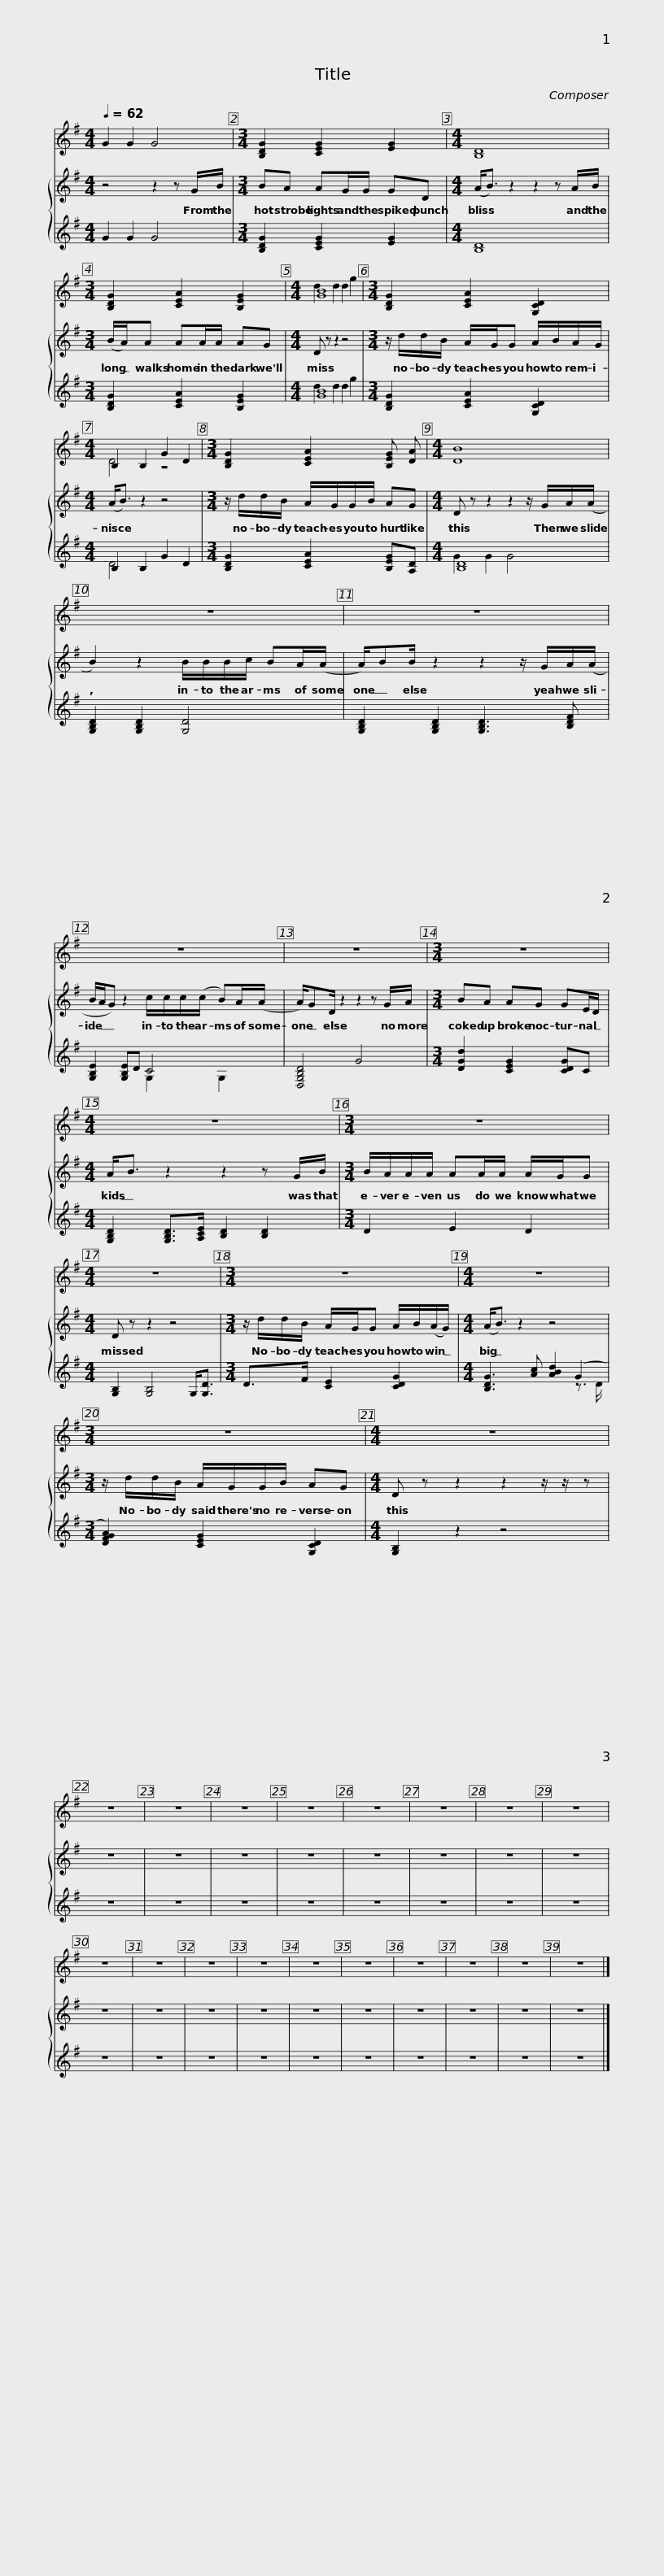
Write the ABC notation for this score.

X:1
%%score ( 1 2 ) { 3 | ( 4 5 ) }
L:1/8
Q:1/4=62
M:4/4
I:linebreak $
K:G
V:1 treble
V:2 treble
V:3 treble
V:4 treble
V:5 treble
V:1
 G2 G2 G4 |[M:3/4] [B,DG]2 [CEG]2 [EG]2 |[M:4/4] [B,D]8 |$[M:3/4] [B,DG]2 [CEA]2 [B,EG]2 |[M:4/4] [GB]8 | %5
[M:3/4] [B,DG]2 [CEA]2 [G,CD]2 |$[M:4/4] B,2 B,2 G2 D2 |[M:3/4] [B,DG]2 [CEA]2 [B,EG] [DA] |[M:4/4] [DB]8 |$ z8 | %10
 z8 | z8 |$ z8 |[M:3/4] z6 |[M:4/4] z8 |$ %15
[M:3/4] z6 |[M:4/4] z8 |$[M:3/4] z6 |[M:4/4] z8 |$[M:3/4] z6 | %20
[M:4/4] z8 | z8 | z8 | z8 | z8 | %25
 z8 | z8 | z8 |$ z8 | z8 | %30
 z8 | z8 | z8 | z8 | z8 | %35
 z8 | z8 | z8 | z8 |] %39
V:2
 x8 |[M:3/4] x6 |[M:4/4] x8 |$[M:3/4] x6 |[M:4/4] d2 d2 d2 g2 | %5
[M:3/4] x6 |$[M:4/4] D4 z4 |[M:3/4] x6 |[M:4/4] x8 |$ x8 | %10
 x8 | x8 |$ x8 |[M:3/4] x6 |[M:4/4] x8 |$ %15
[M:3/4] x6 |[M:4/4] x8 |$[M:3/4] x6 |[M:4/4] x8 |$[M:3/4] x6 | %20
[M:4/4] x8 | x8 | x8 | x8 | x8 | %25
 x8 | x8 | x8 |$ x8 | x8 | %30
 x8 | x8 | x8 | x8 | x8 | %35
 x8 | x8 | x8 | x8 |] %39
V:3
 z4 z2 z G/B/ |[M:3/4] BA AG/G/ GD |[M:4/4] (A<B) z2 z2 z A/B/ |$[M:3/4] (B/A/)A AA/A/ AG |[M:4/4] D z z2 z4 | %5
[M:3/4] z/ d/d/B/ A/G/G A/B/A/G/ |$[M:4/4] (A<B) z2 z4 |[M:3/4] z/ d/d/B/ A/G/G/B/ AG |[M:4/4] D z z2 z2 z/ G/A/(A/ |$ B2) z2 B/B/B/c/ BA/(A/ | %10
 A/)BB/ z2 z2 z/ G/A/(A/ | B/A/G) z2 c/c/c/(c/ B)A/(A/ |$ A/)GD/ z2 z2 z G/A/ |[M:3/4] BA AG GE/D/ |[M:4/4] A<B z2 z2 z G/B/ |$ %15
[M:3/4] B/A/A/A/ AA/A/ A/G/G |[M:4/4] D z z2 z4 |$[M:3/4] z/ d/d/B/ A/G/G A/B/(A/G/) |[M:4/4] (A<B) z2 z4 |$[M:3/4] z/ d/d/B/ A/G/G/B/ AG | %20
[M:4/4] D z z2 z2 z/ z/ z | z8 | z8 | z8 | z8 | %25
 z8 | z8 | z8 |$ z8 | z8 | %30
 z8 | z8 | z8 | z8 | z8 | %35
 z8 | z8 | z8 | z8 |] %39
V:4
 G2 G2 G4 |[M:3/4] [B,DG]2 [CEG]2 [EG]2 |[M:4/4] [B,D]8 |$[M:3/4] [B,DG]2 [CEA]2 [B,EG]2 |[M:4/4] [GB]8 | %5
[M:3/4] [B,DG]2 [CEA]2 [G,CD]2 |$[M:4/4] B,2 B,2 G2 D2 |[M:3/4] [B,DG]2 [CEA]2 [B,EG][A,D] |[M:4/4] [B,D]8 |$ [G,B,D]2 [G,B,D]2 [G,D]4 | %10
 [G,B,D]2 [G,B,D]2 [G,B,D]3 [B,DF] | [G,B,E]2 [G,B,E]D C4 |$ [D,G,B,D]4 G4 |[M:3/4] [DGd]2 [CEG]2 [CDG]C |[M:4/4] [G,B,D]2 [G,B,D]>[A,CE] [B,D]2 [B,D]2 |$ %15
[M:3/4] D2 E2 D2 |[M:4/4] [G,B,]2 [G,B,]4 G,<[G,D] |$[M:3/4] D>F [CE]2 [CDG]2 |[M:4/4] [B,DG]3 [Ac] [ABd]2 (G2 |$[M:3/4] [DFGA]2) [CEG]2 [G,CD]2 | %20
[M:4/4] [G,B,]2 z2 z4 | z8 | z8 | z8 | z8 | %25
 z8 | z8 | z8 |$ z8 | z8 | %30
 z8 | z8 | z8 | z8 | z8 | %35
 z8 | z8 | z8 | z8 |] %39
V:5
 x8 |[M:3/4] x6 |[M:4/4] x8 |$[M:3/4] x6 |[M:4/4] d2 d2 d2 g2 | %5
[M:3/4] x6 |$[M:4/4] D4 x4 |[M:3/4] x6 |[M:4/4] G2 G2 G4 |$ x8 | %10
 x8 | x4 G,2 G,2 |$ x8 |[M:3/4] x6 |[M:4/4] x8 |$ %15
[M:3/4] x6 |[M:4/4] x8 |$[M:3/4] x6 |[M:4/4] x6 z3/2 D/ |$[M:3/4] x6 | %20
[M:4/4] x8 | x8 | x8 | x8 | x8 | %25
 x8 | x8 | x8 |$ x8 | x8 | %30
 x8 | x8 | x8 | x8 | x8 | %35
 x8 | x8 | x8 | x8 |] %39
